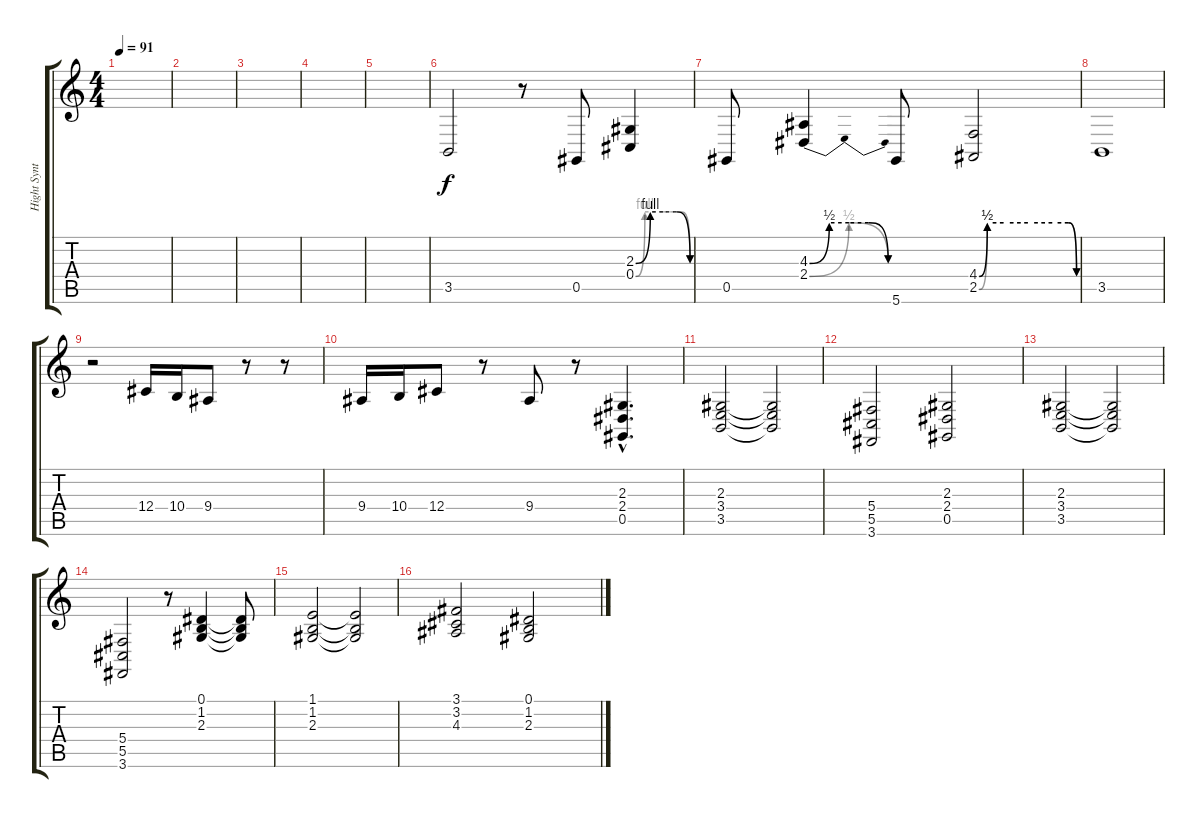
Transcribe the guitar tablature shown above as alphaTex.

\track ("Hight Synth" "Hight Synt") {instrument stringensemble2}
\staff {score tabs}
\tuning (Eb4 Bb3 Gb3 Db3 Ab2 Eb2) {hide}
\ts (4 4)
\tempo 91
\clef g2
\ks c
|
|
|
|
|
3.5.2 r.8 0.5.8 (2.3{be (custom 0 0 16 4 30 4 45 4 60 0)} 0.4{be (custom 0 0 10 4 30 4 50 4 60 0)}).4 |
0.5.8 (4.3{be (custom 0 0 15 2 30 2 45 2 60 0)} 2.4{be (bendrelease 0 0 15 2 45 2 60 0)}).4 5.6.8 (4.4{be (custom 0 0 5 2 15 2 30 2 45 2 55 2 60 0)} 2.5{be (custom 0 0 5 2 15 2 30 2 45 2 55 2 60 0)}).2 |
3.5.1 |
r.2 12.4.16 10.4.16 9.4.8 r.8 r.8 |
9.4.16 10.4.16 12.4.8 r.8 9.4.8 r.8 (2.3{hac} 2.4{hac} 0.5{hac}).4{d} |
(2.3 3.4 3.5).2 (2.3{t} 3.4{t} 3.5{t}).2 |
(5.4 5.5 3.6).2 (2.3 2.4 0.5).2 |
(2.3 3.4 3.5).2 (2.3{t} 3.4{t} 3.5{t}).2 |
(5.4 5.5 3.6).2 r.8 (0.1 1.2 2.3).4 (0.1{t} 1.2{t} 2.3{t}).8 |
(1.1 1.2 2.3).2 (1.1{t} 1.2{t} 2.3{t}).2 |
(3.1 3.2 4.3).2 (0.1 1.2 2.3).2
